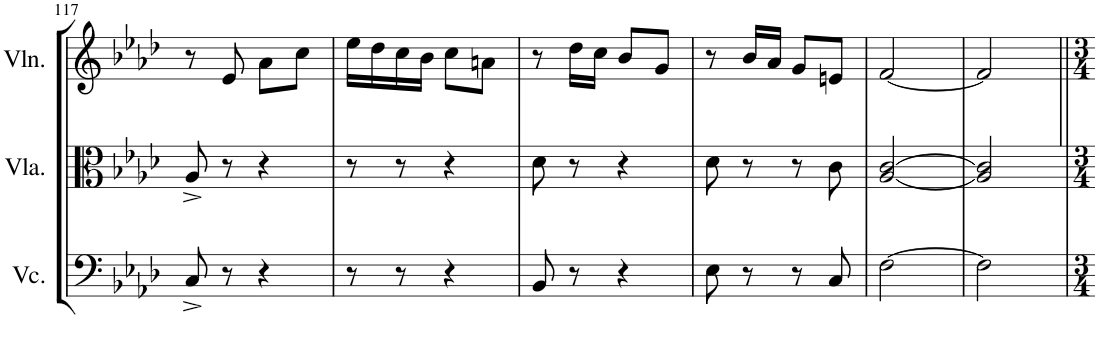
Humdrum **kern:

**kern	**kern	**kern
*part3	*part2	*part1
*staff3	*staff2	*staff1
*I"Violoncello	*I"Viola	*I"Violin
*I'Vc.	*I'Vla.	*I'Vln.
!!LO:PB:g=z
*clefF4	*clefC3	*clefG2
*k[b-e-a-d-]	*k[b-e-a-d-]	*k[b-e-a-d-]
*f:	*f:	*f:
*M2/4	*M2/4	*M2/4
=117	=117	=117
8C^/	8A-^/	8r
8r	8r	8e-/
4r	4r	8a-\L
.	.	8cc\J
=118	=118	=118
8r	8r	16ee-\LL
.	.	16dd-\
8r	8r	16cc\
.	.	16b-\JJ
4r	4r	8cc\L
.	.	8an\J
=119	=119	=119
8BB-/	8d-\	8r
8r	8r	16dd-\LL
.	.	16cc\JJ
4r	4r	8b-/L
.	.	8g/J
=120	=120	=120
8E-\	8d-\	8r
8r	8r	16b-/LL
.	.	16a-/JJ
8r	8r	8g/L
8C/	8c\	8en/J
=121	=121	=121
[2F\	[2A-/ [2c/	[2f/
=122	=122	=122
2F\]	2A-/] 2c/]	2f/]
=||	=||	=||
*-	*-	*-
